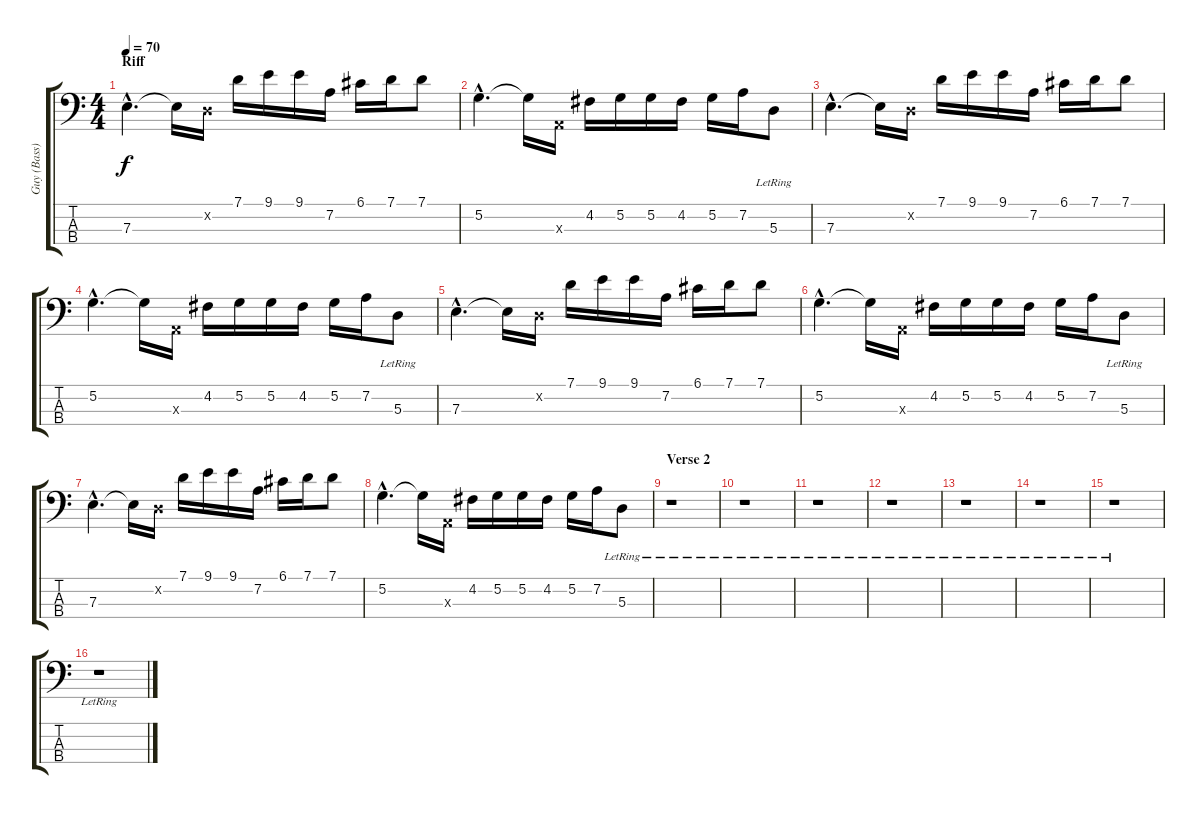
\track ("Guy (Bass)" "Guy (Bass)") {instrument electricbassfinger}
\staff {score tabs}
\tuning (G2 D2 A1 E1) {hide}
\ts (4 4)
\section ("" "Riff")
\tempo 70
\clef f4
\ks c
7.3{hac}.4{d dy f} 7.3{t}.16 0.2{x}.16 7.1.16 9.1.16 9.1.16 7.2.16 6.1.16 7.1.16 7.1.8 |
5.2{hac}.4{d} 5.2{t}.16 0.3{x}.16 4.2.16 5.2.16 5.2.16 4.2.16 5.2.16 7.2.16 5.3{lr}.8 |
7.3{hac}.4{d} 7.3{t}.16 0.2{x}.16 7.1.16 9.1.16 9.1.16 7.2.16 6.1.16 7.1.16 7.1.8 |
5.2{hac}.4{d} 5.2{t}.16 0.3{x}.16 4.2.16 5.2.16 5.2.16 4.2.16 5.2.16 7.2.16 5.3{lr}.8 |
7.3{hac}.4{d} 7.3{t}.16 0.2{x}.16 7.1.16 9.1.16 9.1.16 7.2.16 6.1.16 7.1.16 7.1.8 |
5.2{hac}.4{d} 5.2{t}.16 0.3{x}.16 4.2.16 5.2.16 5.2.16 4.2.16 5.2.16 7.2.16 5.3{lr}.8 |
7.3{hac}.4{d} 7.3{t}.16 0.2{x}.16 7.1.16 9.1.16 9.1.16 7.2.16 6.1.16 7.1.16 7.1.8 |
5.2{hac}.4{d} 5.2{t}.16 0.3{x}.16 4.2.16 5.2.16 5.2.16 4.2.16 5.2.16 7.2.16 5.3{lr}.8 |
\section ("" "Verse 2")
r.1 |
r.1 |
r.1 |
r.1 |
r.1 |
r.1 |
r.1 |
r.1
